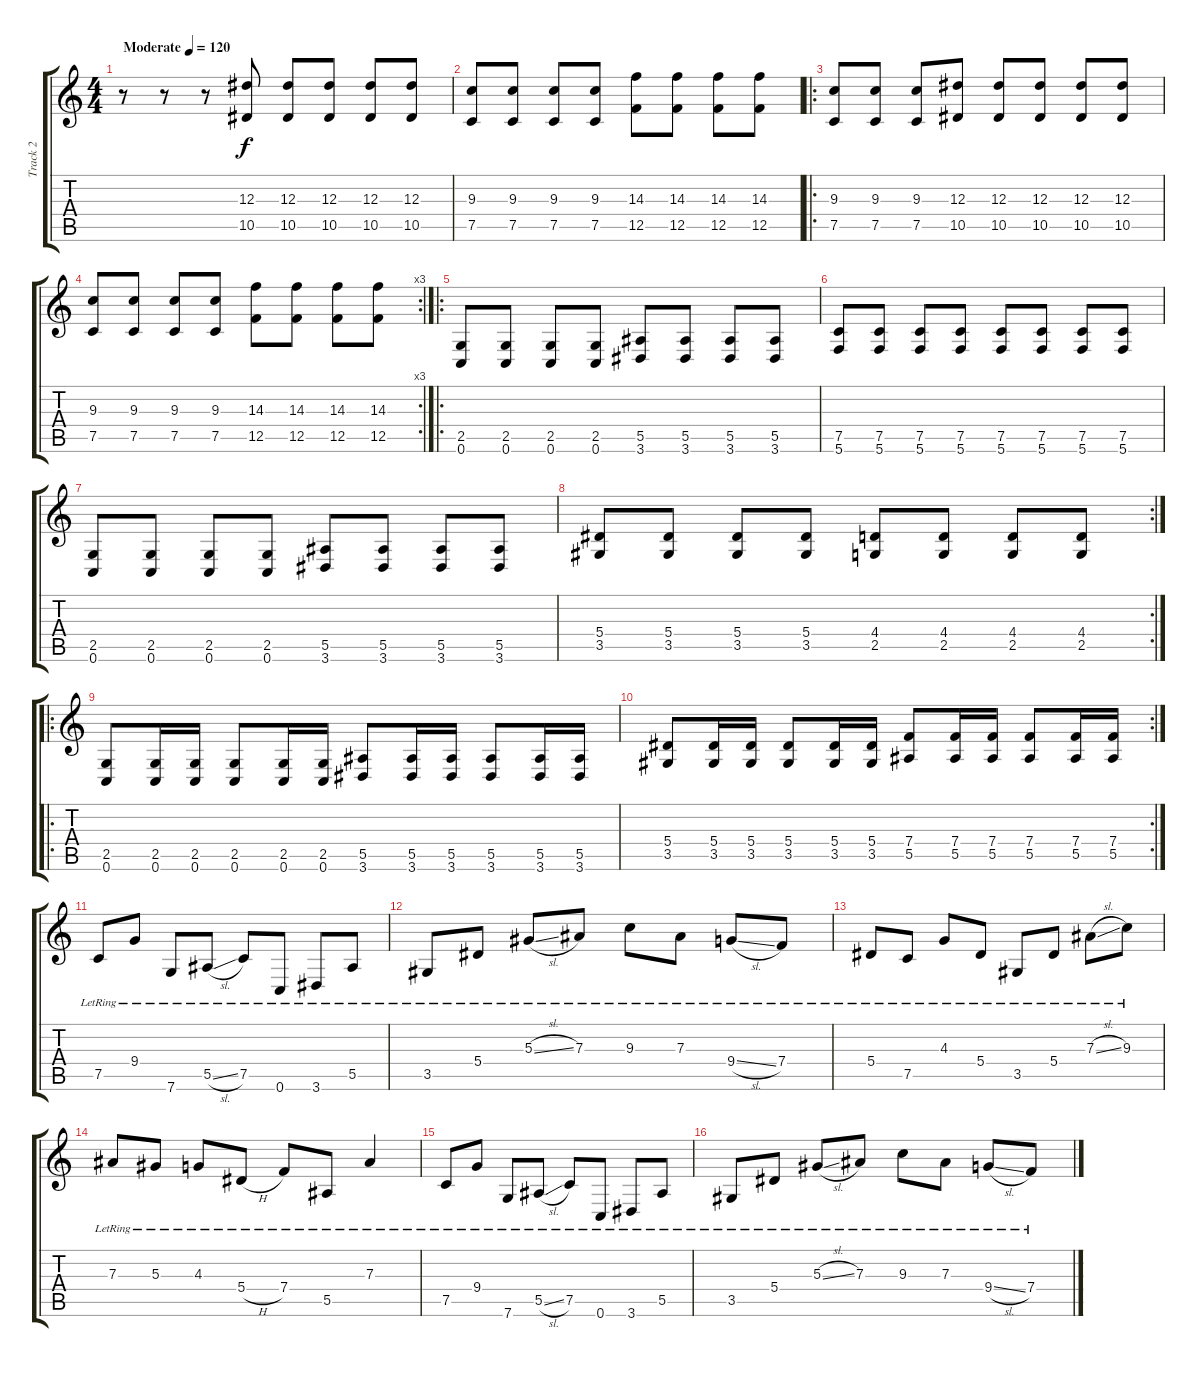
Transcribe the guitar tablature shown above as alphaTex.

\track ("Track 2" "Track 2") {instrument distortionguitar}
\staff {score tabs}
\tuning (C4 G3 Eb3 Bb2 F2 C2) {hide}
\ts (4 4)
\tempo (120 "Moderate")
\clef g2
\ks c
r.8{dy f instrument distortionguitar} r.8 r.8 (12.3 10.5).8 (12.3 10.5).8 (12.3 10.5).8 (12.3 10.5).8 (12.3 10.5).8 |
(9.3 7.5).8 (9.3 7.5).8 (9.3 7.5).8 (9.3 7.5).8 (14.3 12.5).8 (14.3 12.5).8 (14.3 12.5).8 (14.3 12.5).8 |
\ro
(9.3 7.5).8 (9.3 7.5).8 (9.3 7.5).8 (12.3 10.5).8 (12.3 10.5).8 (12.3 10.5).8 (12.3 10.5).8 (12.3 10.5).8 |
\rc 3
(9.3 7.5).8 (9.3 7.5).8 (9.3 7.5).8 (9.3 7.5).8 (14.3 12.5).8 (14.3 12.5).8 (14.3 12.5).8 (14.3 12.5).8 |
\ro
(2.5 0.6).8 (2.5 0.6).8 (2.5 0.6).8 (2.5 0.6).8 (5.5 3.6).8 (5.5 3.6).8 (5.5 3.6).8 (5.5 3.6).8 |
(7.5 5.6).8 (7.5 5.6).8 (7.5 5.6).8 (7.5 5.6).8 (7.5 5.6).8 (7.5 5.6).8 (7.5 5.6).8 (7.5 5.6).8 |
(2.5 0.6).8 (2.5 0.6).8 (2.5 0.6).8 (2.5 0.6).8 (5.5 3.6).8 (5.5 3.6).8 (5.5 3.6).8 (5.5 3.6).8 |
\rc 2
(5.4 3.5).8 (5.4 3.5).8 (5.4 3.5).8 (5.4 3.5).8 (4.4 2.5).8 (4.4 2.5).8 (4.4 2.5).8 (4.4 2.5).8 |
\ro
(2.5 0.6).8 (2.5 0.6).16 (2.5 0.6).16 (2.5 0.6).8 (2.5 0.6).16 (2.5 0.6).16 (5.5 3.6).8 (5.5 3.6).16 (5.5 3.6).16 (5.5 3.6).8 (5.5 3.6).16 (5.5 3.6).16 |
\rc 2
(5.4 3.5).8 (5.4 3.5).16 (5.4 3.5).16 (5.4 3.5).8 (5.4 3.5).16 (5.4 3.5).16 (7.4 5.5).8 (7.4 5.5).16 (7.4 5.5).16 (7.4 5.5).8 (7.4 5.5).16 (7.4 5.5).16 |
7.5{lr}.8{instrument acousticguitarsteel} 9.4{lr}.8 7.6{lr}.8 5.5{sl lr}.8 7.5{lr}.8 0.6{lr}.8 3.6{lr}.8 5.5{lr}.8 |
3.5{lr}.8 5.4{lr}.8 5.3{sl lr}.8 7.3{lr}.8 9.3{lr}.8 7.3{lr}.8 9.4{sl lr}.8 7.4{lr}.8 |
5.4{lr}.8 7.5{lr}.8 4.3{lr}.8 5.4{lr}.8 3.5{lr}.8 5.4{lr}.8 7.3{sl lr}.8 9.3{lr}.8 |
7.3{lr}.8 5.3{lr}.8 4.3{lr}.8 5.4{h lr}.8 7.4{lr}.8 5.5{lr}.8 7.3{lr}.4 |
7.5{lr}.8{instrument acousticguitarsteel} 9.4{lr}.8 7.6{lr}.8 5.5{sl lr}.8 7.5{lr}.8 0.6{lr}.8 3.6{lr}.8 5.5{lr}.8 |
3.5{lr}.8 5.4{lr}.8 5.3{sl lr}.8 7.3{lr}.8 9.3{lr}.8 7.3{lr}.8 9.4{sl lr}.8 7.4{lr}.8
